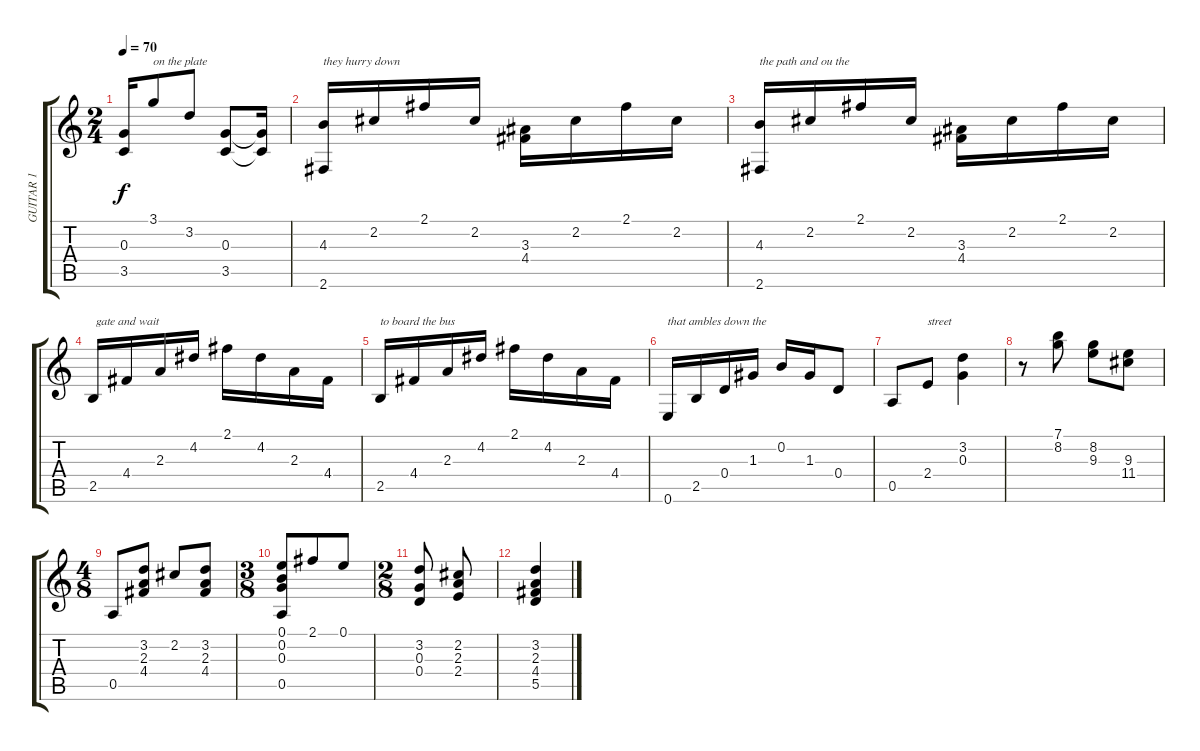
\track ("GUITAR 1" "GUITAR 1") {instrument acousticguitarnylon}
\staff {score tabs}
\tuning (E4 B3 G3 D3 A2 E2) {hide}
\ts (2 4)
\tempo 70
\clef g2
\ks c
(0.3{t} 3.5{t}).16{dy f} 3.1.8{txt "on the plate"} 3.2.8 (0.3 3.5).8 (0.3{t} 3.5{t}).16 |
(4.3 2.6).16{txt "they hurry down"} 2.2.16 2.1.16 2.2.16 (3.3 4.4).16 2.2.16 2.1.16 2.2.16 |
(4.3 2.6).16{txt "the path and ou the"} 2.2.16 2.1.16 2.2.16 (3.3 4.4).16 2.2.16 2.1.16 2.2.16 |
2.5.16{txt " gate and wait"} 4.4.16 2.3.16 4.2.16 2.1.16 4.2.16 2.3.16 4.4.16 |
2.5.16{txt "to board the bus"} 4.4.16 2.3.16 4.2.16 2.1.16 4.2.16 2.3.16 4.4.16 |
0.6.16{txt "that ambles down the"} 2.5.16 0.4.16 1.3.16 0.2.16 1.3.16 0.4.8 |
0.5.8 2.4.8{txt "street"} (3.2 0.3).4 |
r.8 (7.1 8.2).8 (8.2 9.3).8 (9.3 11.4).8 |
\ts (4 8)
0.5.8 (3.2 2.3 4.4).8 2.2.8 (3.2 2.3 4.4).8 |
\ts (3 8)
(0.1 0.2 0.3 0.5).8 2.1.8 0.1.8 |
\ts (2 8)
(3.2 0.3 0.4).8 (2.2 2.3 2.4).8 |
(3.2 2.3 4.4 5.5).4
